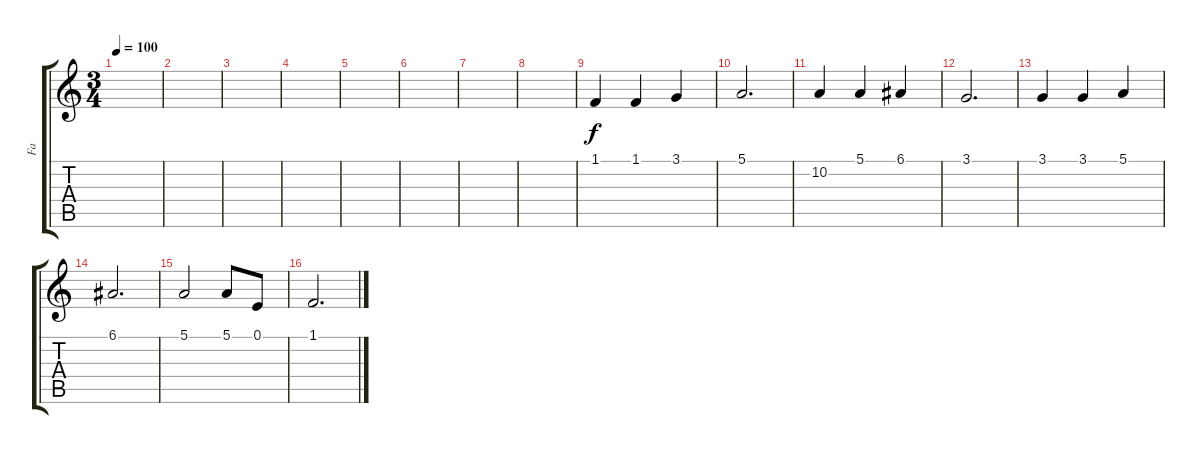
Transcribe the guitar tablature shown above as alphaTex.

\track ("Fa" "Fa") {instrument synthstrings1}
\staff {score tabs}
\tuning (E4 B3 G3 D3 A2 E2) {hide}
\ts (3 4)
\tempo 100
\clef g2
\ks c
|
|
|
|
|
|
|
|
1.1.4 1.1.4 3.1.4 |
5.1.2{d} |
10.2.4 5.1.4 6.1.4 |
3.1.2{d} |
3.1.4 3.1.4 5.1.4 |
6.1.2{d} |
5.1.2 5.1.8 0.1.8 |
1.1.2{d}
